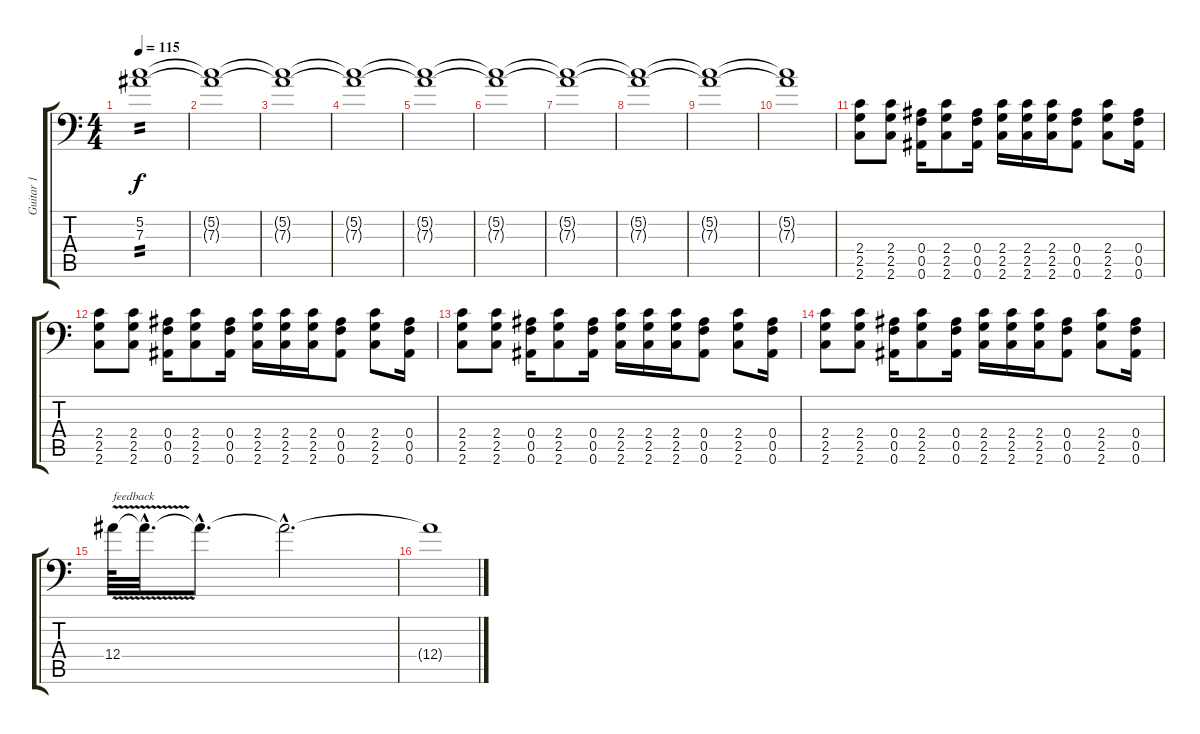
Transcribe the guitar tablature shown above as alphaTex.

\track ("Guitar 1" "Guitar 1") {instrument distortionguitar}
\staff {score tabs}
\tuning (C4 G3 Eb3 Bb2 F2 Bb1) {hide}
\ts (4 4)
\tempo 115
\clef f4
\ks c
(5.2 7.3).1{tp 2 dy f volume 9 instrument distortionguitar} |
(5.2{t} 7.3{t}).1 |
(5.2{t} 7.3{t}).1 |
(5.2{t} 7.3{t}).1 |
(5.2{t} 7.3{t}).1 |
(5.2{t} 7.3{t}).1 |
(5.2{t} 7.3{t}).1 |
(5.2{t} 7.3{t}).1 |
(5.2{t} 7.3{t}).1 |
(5.2{t} 7.3{t}).1 |
(2.4 2.5 2.6).8{volume 14} (2.4 2.5 2.6).8 (0.4 0.5 0.6).16 (2.4 2.5 2.6).8 (0.4 0.5 0.6).16 (2.4 2.5 2.6).16 (2.4 2.5 2.6).16 (2.4 2.5 2.6).16 (0.4 0.5 0.6).8 (2.4 2.5 2.6).8 (0.4 0.5 0.6).16 |
(2.4 2.5 2.6).8 (2.4 2.5 2.6).8 (0.4 0.5 0.6).16 (2.4 2.5 2.6).8 (0.4 0.5 0.6).16 (2.4 2.5 2.6).16 (2.4 2.5 2.6).16 (2.4 2.5 2.6).16 (0.4 0.5 0.6).8 (2.4 2.5 2.6).8 (0.4 0.5 0.6).16 |
(2.4 2.5 2.6).8 (2.4 2.5 2.6).8 (0.4 0.5 0.6).16 (2.4 2.5 2.6).8 (0.4 0.5 0.6).16 (2.4 2.5 2.6).16 (2.4 2.5 2.6).16 (2.4 2.5 2.6).16 (0.4 0.5 0.6).8 (2.4 2.5 2.6).8 (0.4 0.5 0.6).16 |
(2.4 2.5 2.6).8 (2.4 2.5 2.6).8 (0.4 0.5 0.6).16 (2.4 2.5 2.6).8 (0.4 0.5 0.6).16 (2.4 2.5 2.6).16 (2.4 2.5 2.6).16 (2.4 2.5 2.6).16 (0.4 0.5 0.6).8 (2.4 2.5 2.6).8 (0.4 0.5 0.6).16 |
12.4{v}.64{txt "feedback" volume 0 instrument pad3polysynth} 12.4{hac t}.32{d volume 11} 12.4{hac t}.8{d} 12.4{hac t}.2{d} |
12.4{t}.1
